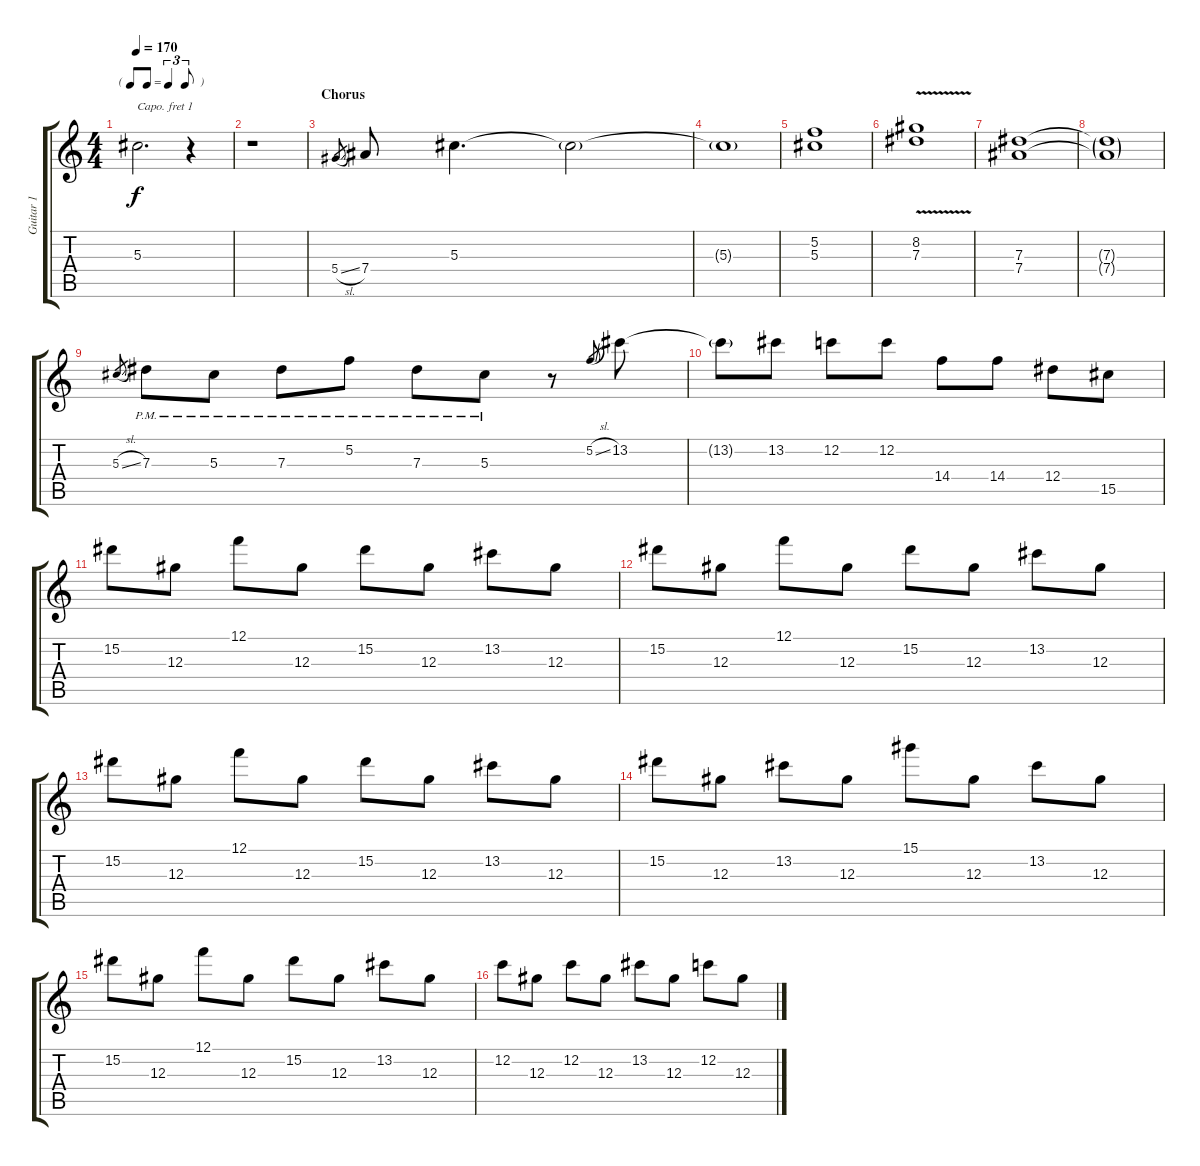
\track ("Guitar 1" "Guitar 1") {instrument distortionguitar}
\staff {score tabs}
\capo 1
\tuning (E4 B3 G3 D3 A2 E2) {hide}
\ts (4 4)
\tf triplet8th
\tempo 170
\clef g2
\ks c
5.3.2{d dy f} r.4 |
r.1 |
\section ("" "Chorus")
5.4{sl}.8{gr} 7.4.8 5.3.4{d} 5.3{g t}.2 |
5.3{g t}.1 |
(5.2 5.3).1 |
(8.2{v} 7.3{v}).1 |
(7.3 7.4).1 |
(7.3{g t} 7.4{g t}).1 |
5.3{sl}.8{gr} 7.3{pm}.8 5.3{pm}.8 7.3{pm}.8 5.2{pm}.8 7.3{pm}.8 5.3{pm}.8 r.8 5.2{sl}.8{gr} 13.2.8 |
13.2{g t}.8 13.2.8 12.2.8 12.2.8 14.4.8 14.4.8 12.4.8 15.5.8 |
15.2.8 12.3.8 12.1.8 12.3.8 15.2.8 12.3.8 13.2.8 12.3.8 |
15.2.8 12.3.8 12.1.8 12.3.8 15.2.8 12.3.8 13.2.8 12.3.8 |
15.2.8 12.3.8 12.1.8 12.3.8 15.2.8 12.3.8 13.2.8 12.3.8 |
15.2.8 12.3.8 13.2.8 12.3.8 15.1.8 12.3.8 13.2.8 12.3.8 |
15.2.8 12.3.8 12.1.8 12.3.8 15.2.8 12.3.8 13.2.8 12.3.8 |
12.2.8 12.3.8 12.2.8 12.3.8 13.2.8 12.3.8 12.2.8 12.3.8
